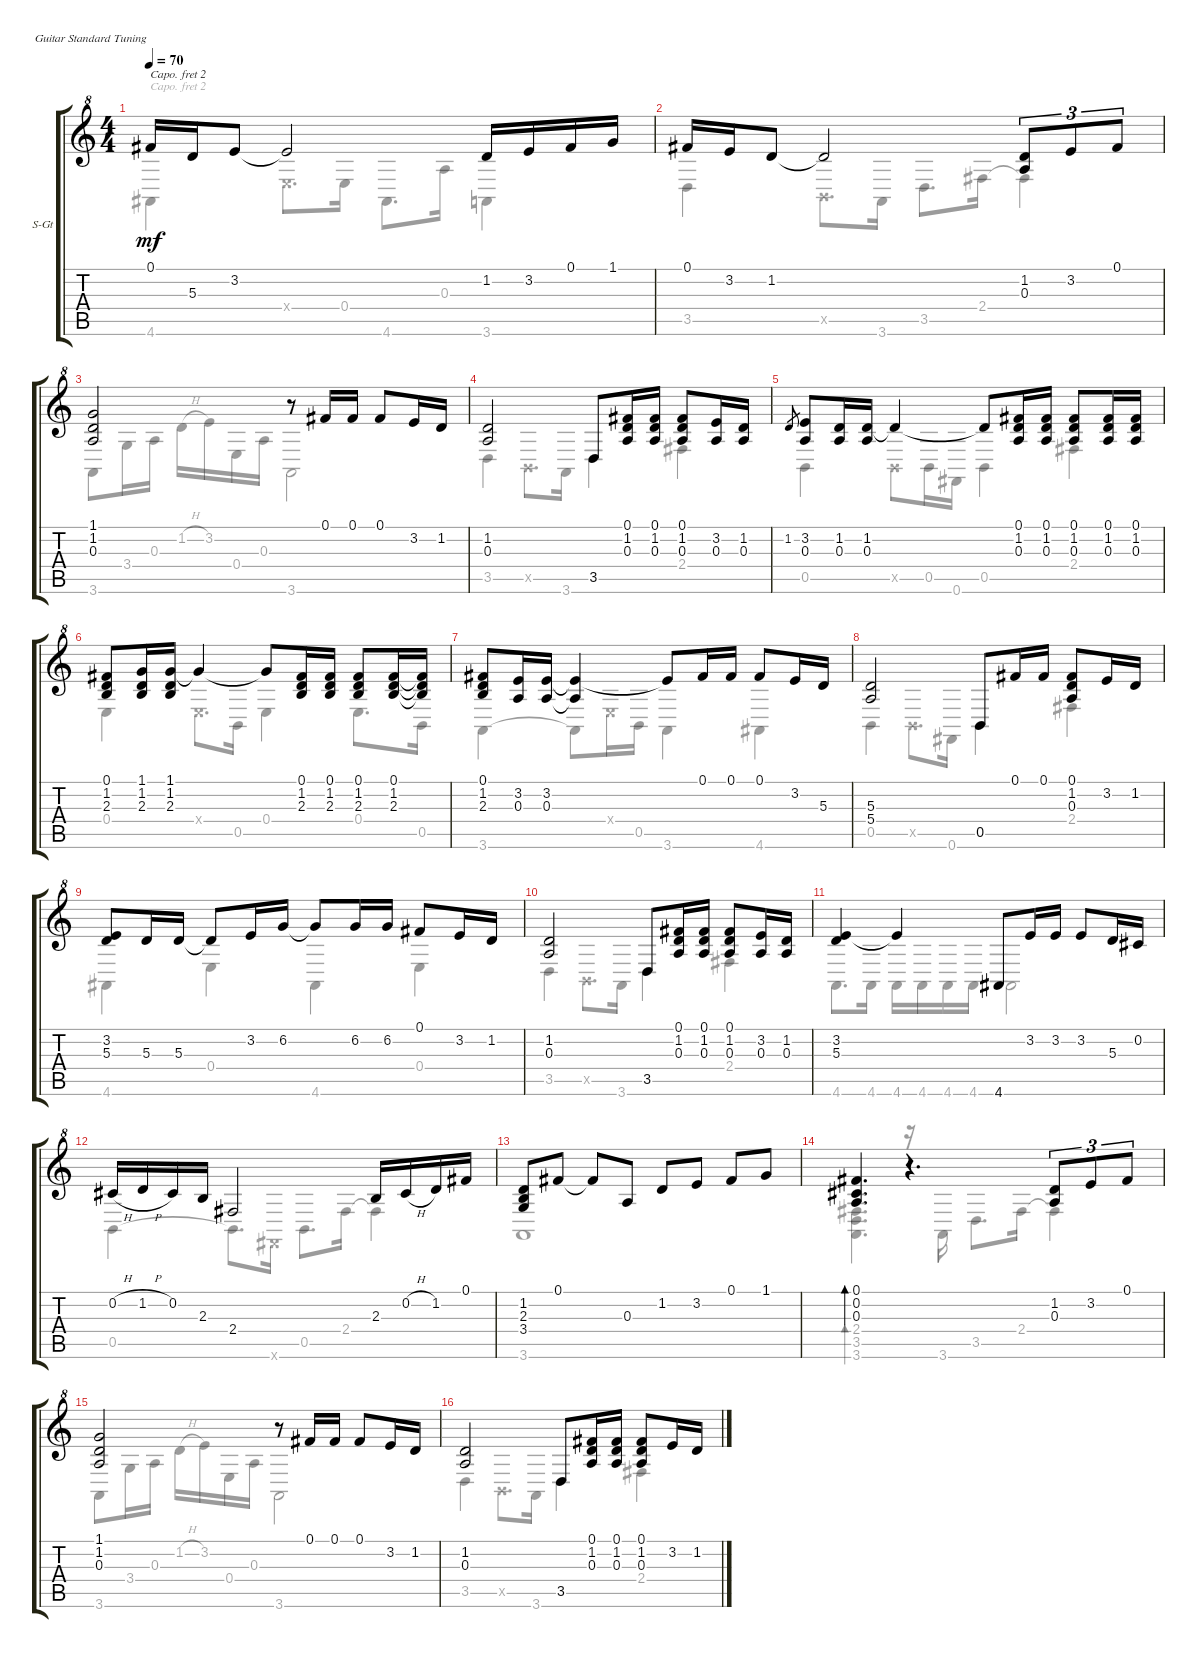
\defaultSystemsLayout 4
\bracketExtendMode groupsimilarinstruments
\firstSystemTrackNameOrientation horizontal
\otherSystemsTrackNameOrientation horizontal
\track ("Steel Guitar" "S-Gt") {instrument acousticguitarsteel}
\staff {score tabs}
\capo 2
\tuning (E4 B3 G3 D3 A2 E2)
\voice
\ts (4 4)
\tempo 70
\clef g2
\ottava 8va
\scale
0.328657
\ks c
0.1.16{dy mf} 5.3.16 3.2.8 3.2{t}.2 1.2.16 3.2.16 0.1.16 1.1.16 |
\scale
0.333333 0.1.16 3.2.16 1.2.8 1.2{t}.2 (1.2 0.3).8{tu (3 2)} 3.2.8{tu (3 2)} 0.1.8{tu (3 2)} |
\scale
0.333333 (1.1 1.2 0.3).2 r.8 0.1.16 0.1.16 0.1.8 3.2.16 1.2.16 |
\scale
0.333333 (1.2 0.3).2 3.5.8 (0.1 1.2 0.3).16 (0.3 1.2 0.1).16 (0.1 1.2 0.3).8 (3.2 0.3).16 (1.2 0.3).16 |
\scale
0.305122 1.2.8{gr} (3.2 0.3).8 (1.2 0.3).16 (1.2 0.3).16 1.2{t}.4 1.2{t}.8 (0.1 1.2 0.3).16 (0.3 1.2 0.1).16 (0.1 1.2 0.3).8 (0.1 1.2 0.3).16 (0.3 1.2 0.1).16 |
\scale
0.293987 (0.1 1.2 2.3).8 (2.3 1.2 1.1).16 (1.1 1.2 2.3).16 1.1{t}.4 1.1{t}.8 (0.1 1.2 2.3).16 (2.3 1.2 0.1).16 (0.1 1.2 2.3).8 (0.1 1.2 2.3).16 (2.3{t} 1.2{t} 0.1{t}).16 |
\scale
0.400891 (0.1 1.2 2.3).8 (0.3 3.2).16 (3.2 0.3).16 (0.3{t} 3.2{t}).4 3.2{t}.8 0.1.16 0.1.16 0.1.8 3.2.16 5.3.16 |
\scale
0.333333 (5.3 5.4).2 0.5.8 0.1.16 0.1.16 (0.1 1.2 0.3).8 3.2.16 1.2.16 |
\scale
0.333333 (3.2 5.3).8 5.3.16 5.3.16 5.3{t}.8 3.2.16 6.2.16 6.2{t}.8 6.2.16 6.2.16 0.1.8 3.2.16 1.2.16 |
\scale
0.333333 (1.2 0.3).2 3.5.8 (0.1 0.3 1.2).16 (0.1 1.2 0.3).16 (0.3 1.2 0.1).8 (3.2 0.3).16 (1.2 0.3).16 |
\scale
0.37931 (3.2 5.3).4 3.2{t}.4 4.6.8 3.2.16 3.2.16 3.2.8 5.3.16 0.2.16 |
\scale
0.37931 0.2{h}.16 1.2{h}.16 0.2.16 2.3.16 2.4.2 2.3.16 0.2{h}.16 1.2.16 0.1.16 |
\scale
0.241379 (3.4 2.3 1.2).8 0.1.8 0.1{t}.8 0.3.8 1.2.8 3.2.8 0.1.8 1.1.8 |
\scale
0.358445 (0.3 0.2 0.1).4{d bd 471} r.4{d} (1.2 0.3).8{tu (3 2)} 3.2.8{tu (3 2)} 0.1.8{tu (3 2)} |
\scale
0.320778 (1.1 1.2 0.3).2 r.8 0.1.16 0.1.16 0.1.8 3.2.16 1.2.16 |
\scale
0.320778 (1.2 0.3).2 3.5.8 (0.1 1.2 0.3).16 (0.3 1.2 0.1).16 (0.1 1.2 0.3).8 3.2.16 1.2.16
\voice
\clef g2
\ottava 8va
\simile none
\scale
0.328657
\ks c
4.6.4{dy mf} 0.4{x}.8{d} 0.4.16 4.6.8{d} 0.3.16 3.6.4 |
\scale
0.333333 3.5.4 0.5{x}.8{d} 3.6.16 3.5.8{d} 2.4.16 2.4{t}.4 |
\scale
0.333333 3.6.8 3.4.16 0.3.16 1.2{h}.16 3.2.16 0.4.16 0.3.16 3.6.2 |
\scale
0.333333 3.5.4 0.5{x}.8{d} 3.6.16 3.5.4 2.4.4 |
\scale
0.305122 0.5.4 0.5{x}.8 0.5.16 0.6.16 0.5.4 2.4.4 |
\scale
0.293987 0.4.4 0.4{x}.8{d} 0.5.16 0.4.4 0.4.8{d} 0.5.16 |
\scale
0.400891 3.6.4 3.6{t}.8 0.4{x}.16 0.5.16 3.6.4 4.6.4 |
\scale
0.333333 0.5.4 0.5{x}.8{d} 0.6.16 0.5.4 2.4.4 |
\scale
0.333333 4.6.4 0.4.4 4.6.4 0.4.4 |
\scale
0.333333 3.5.4 0.5{x}.8{d} 3.6.16 3.5.4 2.4.4 |
\scale
0.37931 4.6.8{d} 4.6.16 4.6.16 4.6.16 4.6.16 4.6.16 4.6.2 |
\scale
0.37931 0.5.4 0.5{t}.8{d} 0.6{x}.16 0.5.8{d} 2.4.16 2.4{t}.4 |
\scale
0.241379 3.6.1 |
\scale
0.358445 (3.5 3.6 2.4).4{d bd 471} r.16 3.6.16 3.5.8{d} 2.4.16 2.4{t}.4 |
\scale
0.320778 3.6.8 3.4.16 0.3.16 1.2{h}.16 3.2.16 0.4.16 0.3.16 3.6.2 |
\scale
0.320778 3.5.4 0.5{x}.8{d} 3.6.16 3.5.4 2.4.4
